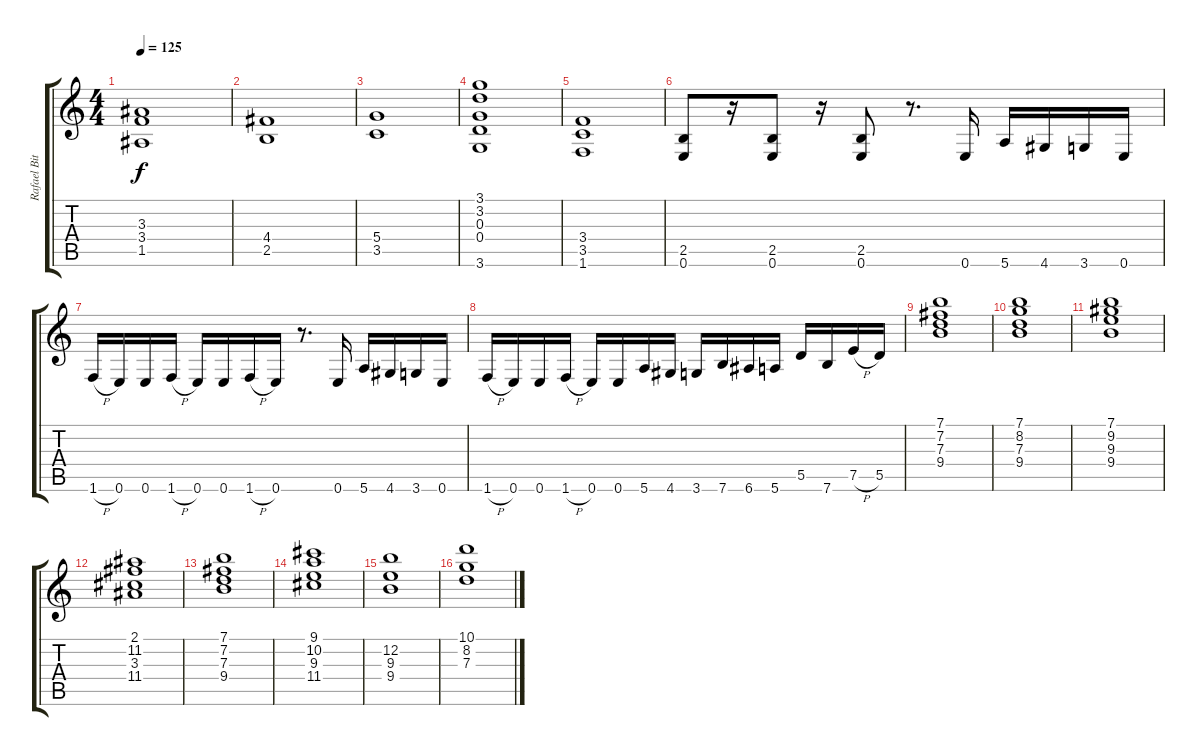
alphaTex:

\track ("Rafael Bittencourt" "Rafael Bit") {instrument distortionguitar}
\staff {score tabs}
\tuning (E4 B3 G3 D3 A2 E2) {hide}
\ts (4 4)
\tempo 125
\clef g2
\ks c
(3.3 3.4 1.5).1{dy f} |
(4.4 2.5).1 |
(5.4 3.5).1 |
(3.1 3.2 0.3 0.4 3.6).1 |
(3.4 3.5 1.6).1 |
(2.5 0.6).8 r.16 (2.5 0.6).8 r.16 (2.5 0.6).8 r.8{d} 0.6.16 5.6.16 4.6.16 3.6.16 0.6.16 |
1.6{h}.16 0.6.16 0.6.16 1.6{h}.16 0.6.16 0.6.16 1.6{h}.16 0.6.16 r.8{d} 0.6.16 5.6.16 4.6.16 3.6.16 0.6.16 |
1.6{h}.16 0.6.16 0.6.16 1.6{h}.16 0.6.16 0.6.16 5.6.16 4.6.16 3.6.16 7.6.16 6.6.16 5.6.16 5.5.16 7.6.16 7.5{h}.16 5.5.16 |
(7.1 7.2 7.3 9.4).1 |
(7.1 8.2 7.3 9.4).1 |
(7.1 9.2 9.3 9.4).1 |
(2.1 11.2 3.3 11.4).1 |
(7.1 7.2 7.3 9.4).1 |
(9.1 10.2 9.3 11.4).1 |
(12.2 9.3 9.4).1 |
(10.1 8.2 7.3).1
